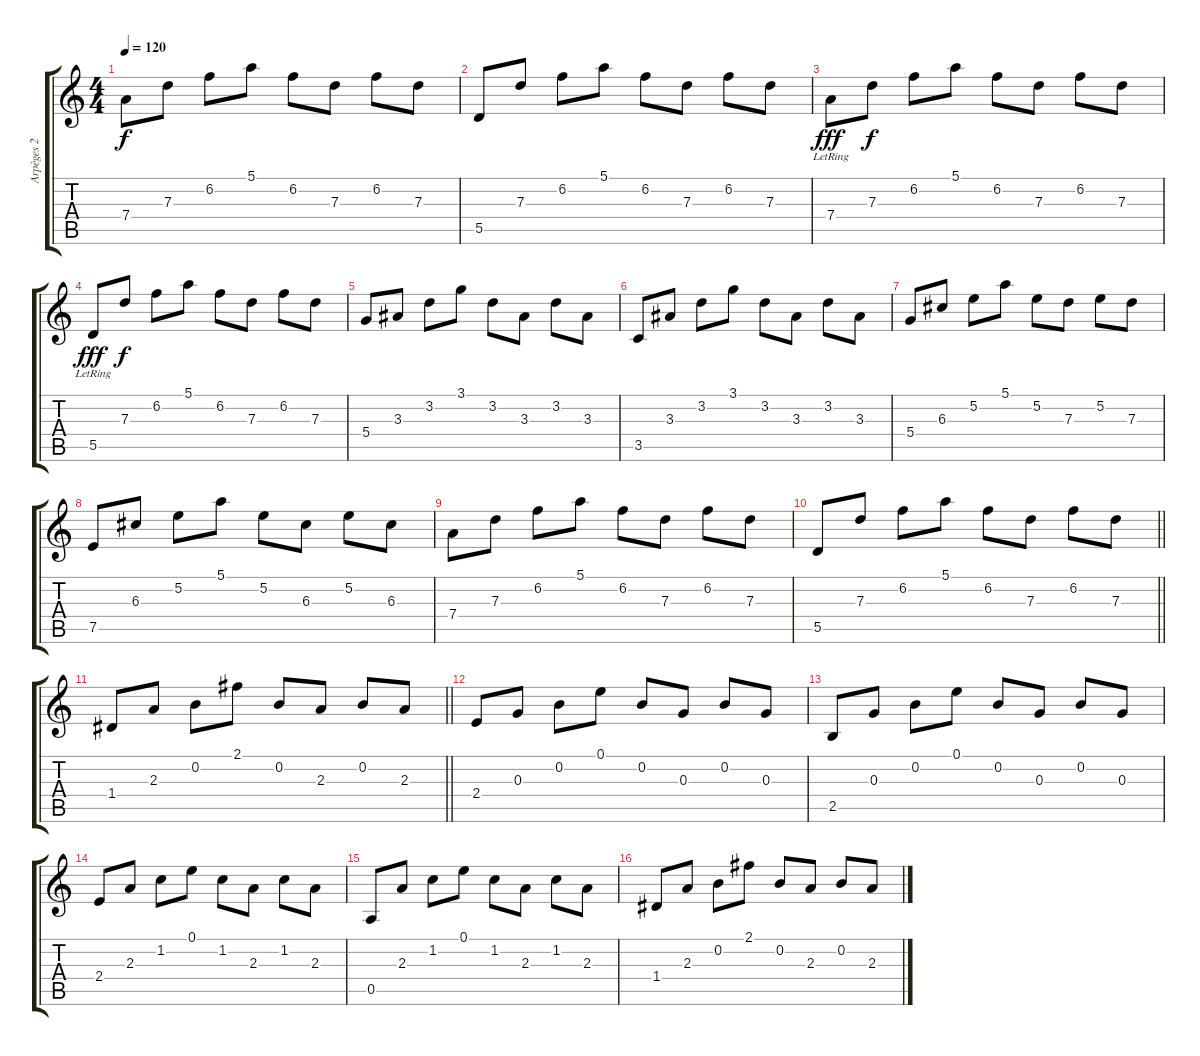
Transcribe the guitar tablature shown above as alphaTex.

\track ("Arpèges 2" "Arpèges 2") {instrument acousticguitarsteel}
\staff {score tabs}
\tuning (E4 B3 G3 D3 A2 E2) {hide}
\ts (4 4)
\tempo 120
\clef g2
\ks c
7.4.8{dy f} 7.3.8 6.2.8 5.1.8 6.2.8 7.3.8 6.2.8 7.3.8 |
5.5.8 7.3.8 6.2.8 5.1.8 6.2.8 7.3.8 6.2.8 7.3.8 |
7.4{lr}.8{dy fff} 7.3.8{dy f} 6.2.8 5.1.8 6.2.8 7.3.8 6.2.8 7.3.8 |
5.5{lr}.8{dy fff} 7.3.8{dy f} 6.2.8 5.1.8 6.2.8 7.3.8 6.2.8 7.3.8 |
5.4.8 3.3.8 3.2.8 3.1.8 3.2.8 3.3.8 3.2.8 3.3.8 |
3.5.8 3.3.8 3.2.8 3.1.8 3.2.8 3.3.8 3.2.8 3.3.8 |
5.4.8 6.3.8 5.2.8 5.1.8 5.2.8 7.3.8 5.2.8 7.3.8 |
7.5.8 6.3.8 5.2.8 5.1.8 5.2.8 6.3.8 5.2.8 6.3.8 |
7.4.8 7.3.8 6.2.8 5.1.8 6.2.8 7.3.8 6.2.8 7.3.8 |
\barLineRight lightlight
5.5.8 7.3.8 6.2.8 5.1.8 6.2.8 7.3.8 6.2.8 7.3.8 |
\barLineRight lightlight
1.4.8 2.3.8 0.2.8 2.1.8 0.2.8 2.3.8 0.2.8 2.3.8 |
2.4.8 0.3.8 0.2.8 0.1.8 0.2.8 0.3.8 0.2.8 0.3.8 |
2.5.8 0.3.8 0.2.8 0.1.8 0.2.8 0.3.8 0.2.8 0.3.8 |
2.4.8 2.3.8 1.2.8 0.1.8 1.2.8 2.3.8 1.2.8 2.3.8 |
0.5.8 2.3.8 1.2.8 0.1.8 1.2.8 2.3.8 1.2.8 2.3.8 |
1.4.8 2.3.8 0.2.8 2.1.8 0.2.8 2.3.8 0.2.8 2.3.8
